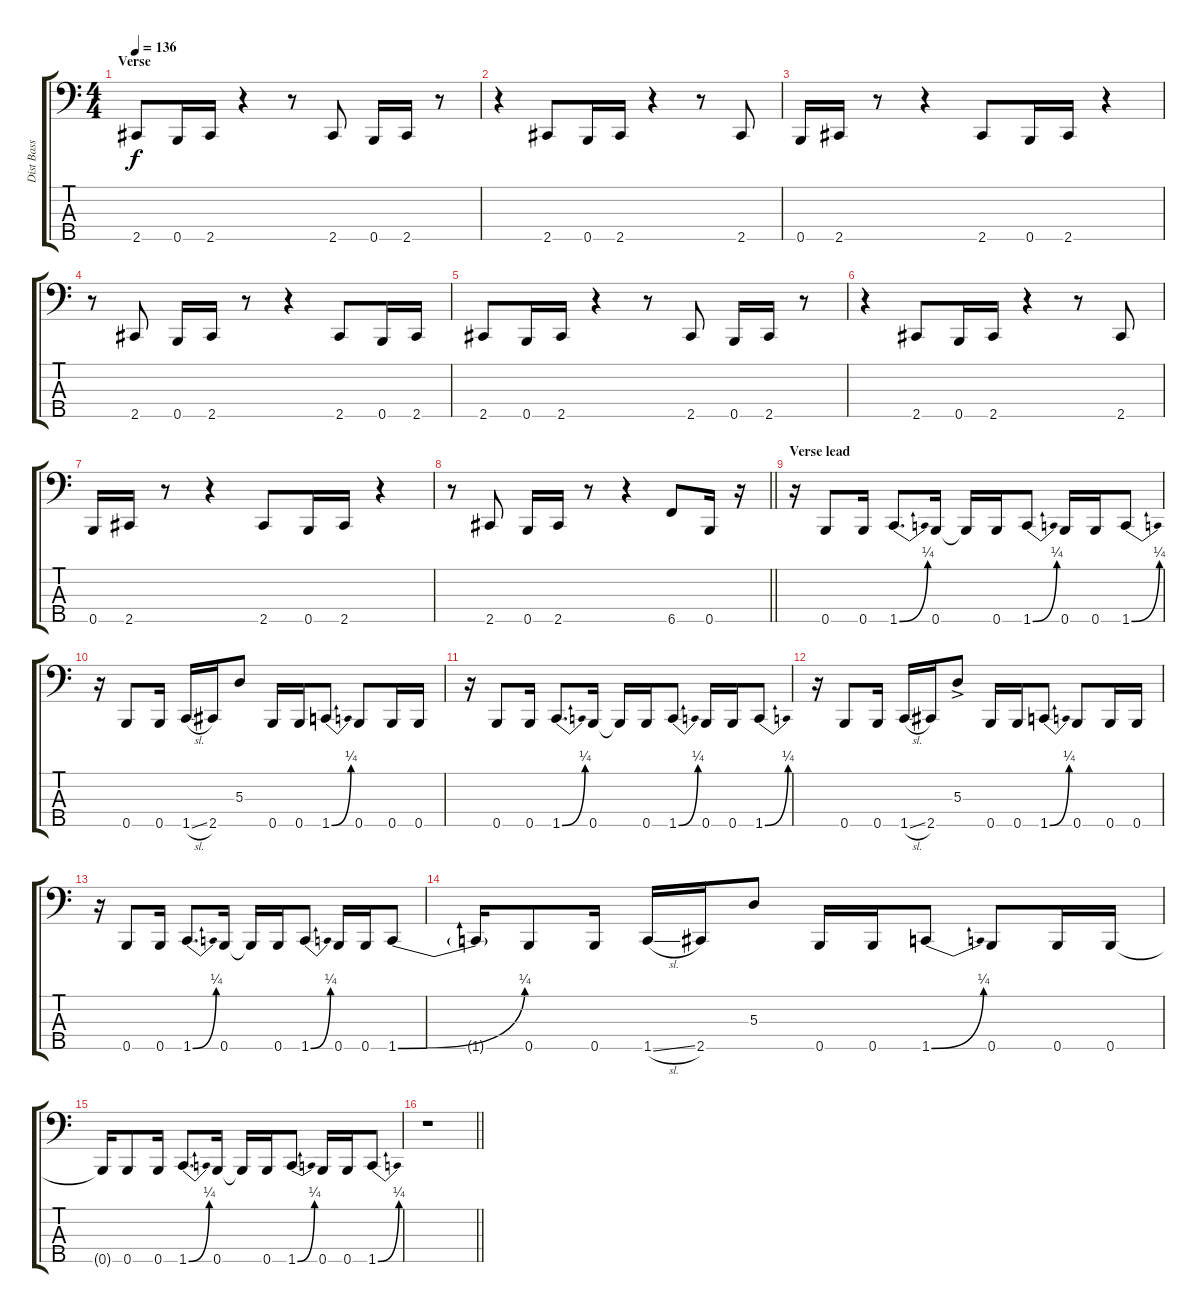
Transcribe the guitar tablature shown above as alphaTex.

\track ("Dist Bass" "Dist Bass") {instrument electricbassfinger}
\staff {score tabs}
\tuning (G2 D2 A1 E1 B0) {hide}
\ts (4 4)
\section ("" "Verse")
\tempo 136
\clef f4
\ks c
2.5.8{dy f} 0.5.16 2.5.16 r.4 r.8 2.5.8 0.5.16 2.5.16 r.8 |
r.4 2.5.8 0.5.16 2.5.16 r.4 r.8 2.5.8 |
0.5.16 2.5.16 r.8 r.4 2.5.8 0.5.16 2.5.16 r.4 |
r.8 2.5.8 0.5.16 2.5.16 r.8 r.4 2.5.8 0.5.16 2.5.16 |
2.5.8 0.5.16 2.5.16 r.4 r.8 2.5.8 0.5.16 2.5.16 r.8 |
r.4 2.5.8 0.5.16 2.5.16 r.4 r.8 2.5.8 |
0.5.16 2.5.16 r.8 r.4 2.5.8 0.5.16 2.5.16 r.4 |
\barLineRight lightlight
r.8 2.5.8 0.5.16 2.5.16 r.8 r.4 6.5.8 0.5.16 r.16 |
\section ("" "Verse lead")
r.16 0.5.8 0.5.16 1.5{be (bend 0 0 60 1)}.8{d} 0.5.16 0.5{t}.16 0.5.16 1.5{be (bend 0 0 60 1)}.8 0.5.16 0.5.16 1.5{be (bend 0 0 60 1)}.8 |
r.16 0.5.8 0.5.16 1.5{sl}.16 2.5.16 5.3.8 0.5.16 0.5.16 1.5{be (bend 0 0 60 1)}.8 0.5.8 0.5.16 0.5.16 |
r.16 0.5.8 0.5.16 1.5{be (bend 0 0 60 1)}.8{d} 0.5.16 0.5{t}.16 0.5.16 1.5{be (bend 0 0 60 1)}.8 0.5.16 0.5.16 1.5{be (bend 0 0 60 1)}.8 |
r.16 0.5.8 0.5.16 1.5{sl}.16 2.5.16 5.3{ac}.8 0.5.16 0.5.16 1.5{be (bend 0 0 60 1)}.8 0.5.8 0.5.16 0.5.16 |
r.16 0.5.8 0.5.16 1.5{be (bend 0 0 60 1)}.8{d} 0.5.16 0.5{t}.16 0.5.16 1.5{be (bend 0 0 60 1)}.8 0.5.16 0.5.16 1.5{be (bend 0 0 60 1)}.8 |
1.5{t}.16 0.5.8 0.5.16 1.5{sl}.16 2.5.16 5.3.8 0.5.16 0.5.16 1.5{be (bend 0 0 60 1)}.8 0.5.8 0.5.16 0.5.16 |
0.5{t}.16 0.5.8 0.5.16 1.5{be (bend 0 0 60 1)}.8{d} 0.5.16 0.5{t}.16 0.5.16 1.5{be (bend 0 0 60 1)}.8 0.5.16 0.5.16 1.5{be (bend 0 0 60 1)}.8 |
\barLineRight lightlight
r.1
